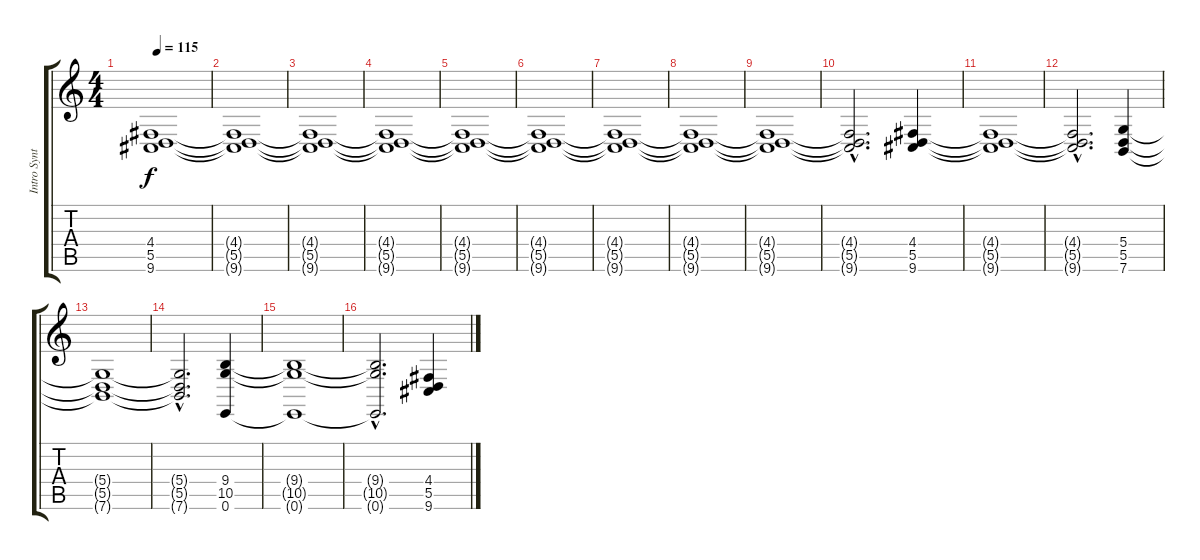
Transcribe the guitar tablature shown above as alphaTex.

\track ("Intro Synthesizer" "Intro Synt") {instrument lead2sawtooth}
\staff {score tabs}
\tuning (E4 B3 G3 D3 A2 E2) {hide}
\ts (4 4)
\tempo 115
\clef g2
\ks c
(4.4 5.5 9.6).1{dy f volume 8 instrument lead2sawtooth} |
(4.4{t} 5.5{t} 9.6{t}).1 |
(4.4{t} 5.5{t} 9.6{t}).1 |
(4.4{t} 5.5{t} 9.6{t}).1 |
(4.4{t} 5.5{t} 9.6{t}).1 |
(4.4{t} 5.5{t} 9.6{t}).1 |
(4.4{t} 5.5{t} 9.6{t}).1 |
(4.4{t} 5.5{t} 9.6{t}).1{volume 0} |
(4.4{t} 5.5{t} 9.6{t}).1 |
(4.4{hac t} 5.5{hac t} 9.6{hac t}).2{d} (4.4 5.5 9.6).4{volume 10} |
(4.4{t} 5.5{t} 9.6{t}).1 |
(4.4{hac t} 5.5{hac t} 9.6{hac t}).2{d} (5.4 5.5 7.6).4 |
(5.4{t} 5.5{t} 7.6{t}).1 |
(5.4{hac t} 5.5{hac t} 7.6{hac t}).2{d} (9.4 10.5 0.6).4 |
(9.4{t} 10.5{t} 0.6{t}).1 |
(9.4{hac t} 10.5{hac t} 0.6{hac t}).2{d} (4.4 5.5 9.6).4
